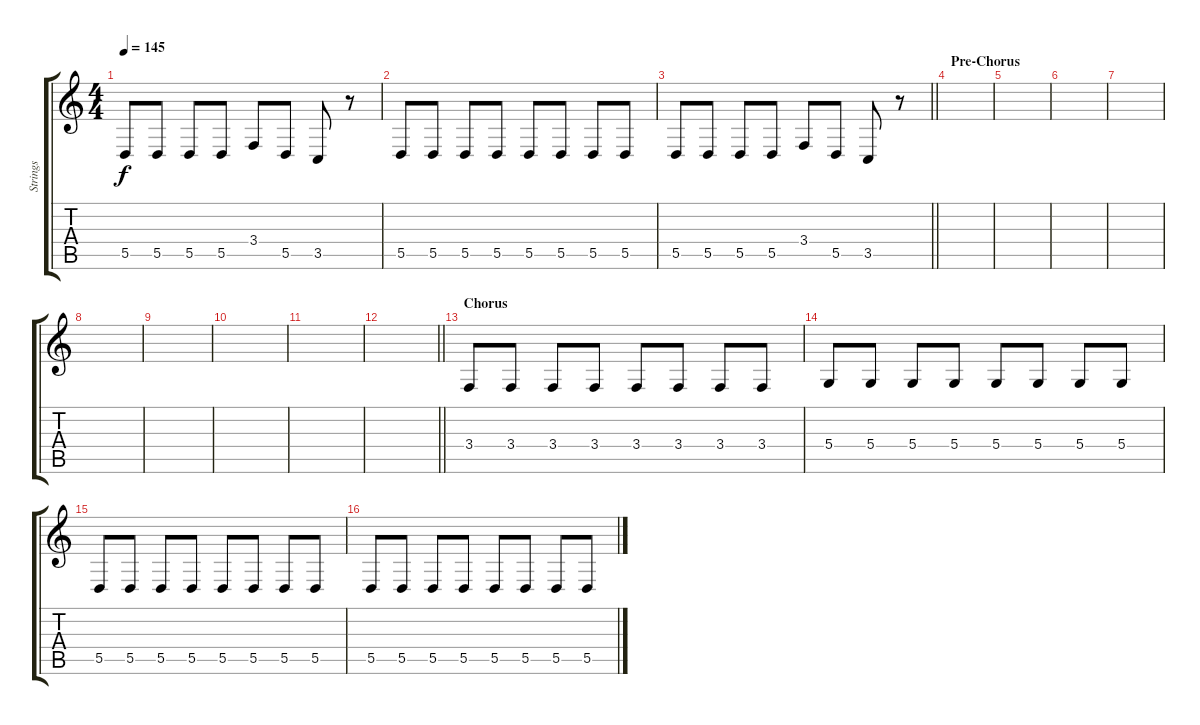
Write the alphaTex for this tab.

\track ("Strings" "Strings") {instrument viola}
\staff {score tabs}
\tuning (E4 B3 G3 D3 A2 E2) {hide}
\ts (4 4)
\tempo 145
\clef g2
\ks c
5.5.8{dy f} 5.5.8 5.5.8 5.5.8 3.4.8 5.5.8 3.5.8 r.8 |
5.5.8 5.5.8 5.5.8 5.5.8 5.5.8 5.5.8 5.5.8 5.5.8 |
\barLineRight lightlight
5.5.8 5.5.8 5.5.8 5.5.8 3.4.8 5.5.8 3.5.8 r.8 |
\section ("" "Pre-Chorus")
|
|
|
|
|
|
|
|
\barLineRight lightlight
|
\section ("" "Chorus")
3.4.8{volume 12} 3.4.8 3.4.8 3.4.8 3.4.8 3.4.8 3.4.8 3.4.8 |
5.4.8 5.4.8 5.4.8 5.4.8 5.4.8 5.4.8 5.4.8 5.4.8 |
5.5.8 5.5.8 5.5.8 5.5.8 5.5.8 5.5.8 5.5.8 5.5.8 |
5.5.8 5.5.8 5.5.8 5.5.8 5.5.8 5.5.8 5.5.8 5.5.8
